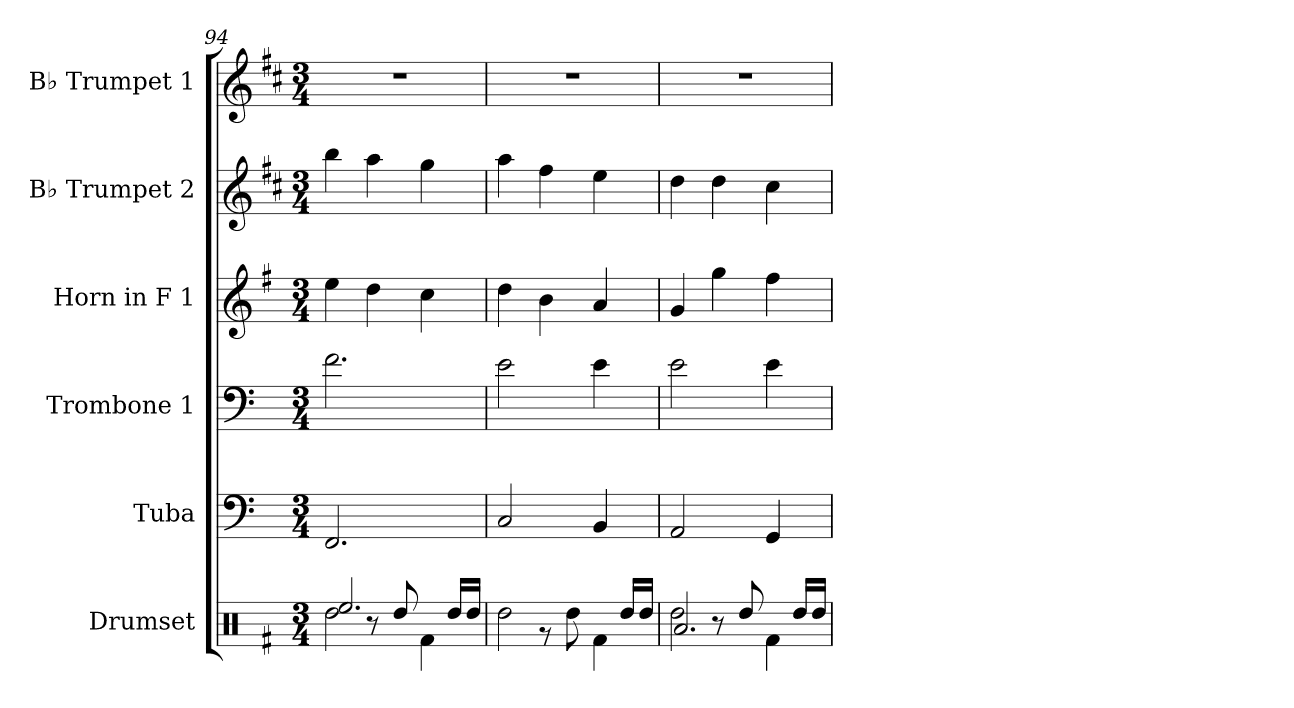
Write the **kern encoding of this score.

**kern	**kern	**kern	**kern	**kern	**kern
*part6	*part5	*part4	*part3	*part2	*part1
*staff6	*staff5	*staff4	*staff3	*staff2	*staff1
*I"Drumset	*I"Tuba	*I"Trombone 1	*I"Horn in F 1	*I"B♭ Trumpet 2	*I"B♭ Trumpet 1
*I'D. Set	*I'Tba.	*I'Tbn. 1	*	*I'B♭ Tpt. 2	*I'B♭ Tpt. 1
*clefX	*clefF4	*clefF4	*clefG2	*clefG2	*clefG2
*	*	*	*ITrd4c7	*ITrd1c2	*ITrd1c2
*k[f#]	*k[]	*k[]	*k[]	*k[]	*k[]
*M3/4	*M3/4	*M3/4	*M3/4	*M3/4	*M3/4
=94	=94	=94	=94	=94	=94
*^	*	*	*	*	*
*	*^	*	*	*	*	*
2Rdd\	4ryy	2.Ree/	2.FF/	2.f\	4a\	4aa\	2.r
.	8r	.	.	.	4g\	4gg\	.
.	8Rdd/	.	.	.	.	.	.
4Rf\	8ryy	.	.	.	4f\	4ff\	.
.	16Rdd/LL	.	.	.	.	.	.
.	16Rdd/JJ	.	.	.	.	.	.
*	*v	*v	*	*	*	*	*
!!LO:PB:g=z
=95	=95	=95	=95	=95	=95	=95
2Rdd\	4ryy	2C/	2e\	4g\	4gg\	2.r
.	8r	.	.	4e\	4ee\	.
.	8Rdd\	.	.	.	.	.
4Rf\	8ryy	4BB/	4e\	4d/	4dd\	.
.	16Rdd/LL	.	.	.	.	.
.	16Rdd/JJ	.	.	.	.	.
=96	=96	=96	=96	=96	=96	=96
*	*^	*	*	*	*	*
2Rdd\	4ryy	2.Ra/	2AA/	2e\	4c/	4cc\	2.r
.	8r	.	.	.	4cc\	4cc\	.
.	8Rdd/	.	.	.	.	.	.
4Rf\	8ryy	.	4GG/	4e\	4b\	4b\	.
.	16Rdd/LL	.	.	.	.	.	.
.	16Rdd/JJ	.	.	.	.	.	.
*v	*v	*v	*	*	*	*	*
=	=	=	=	=	=
*-	*-	*-	*-	*-	*-
